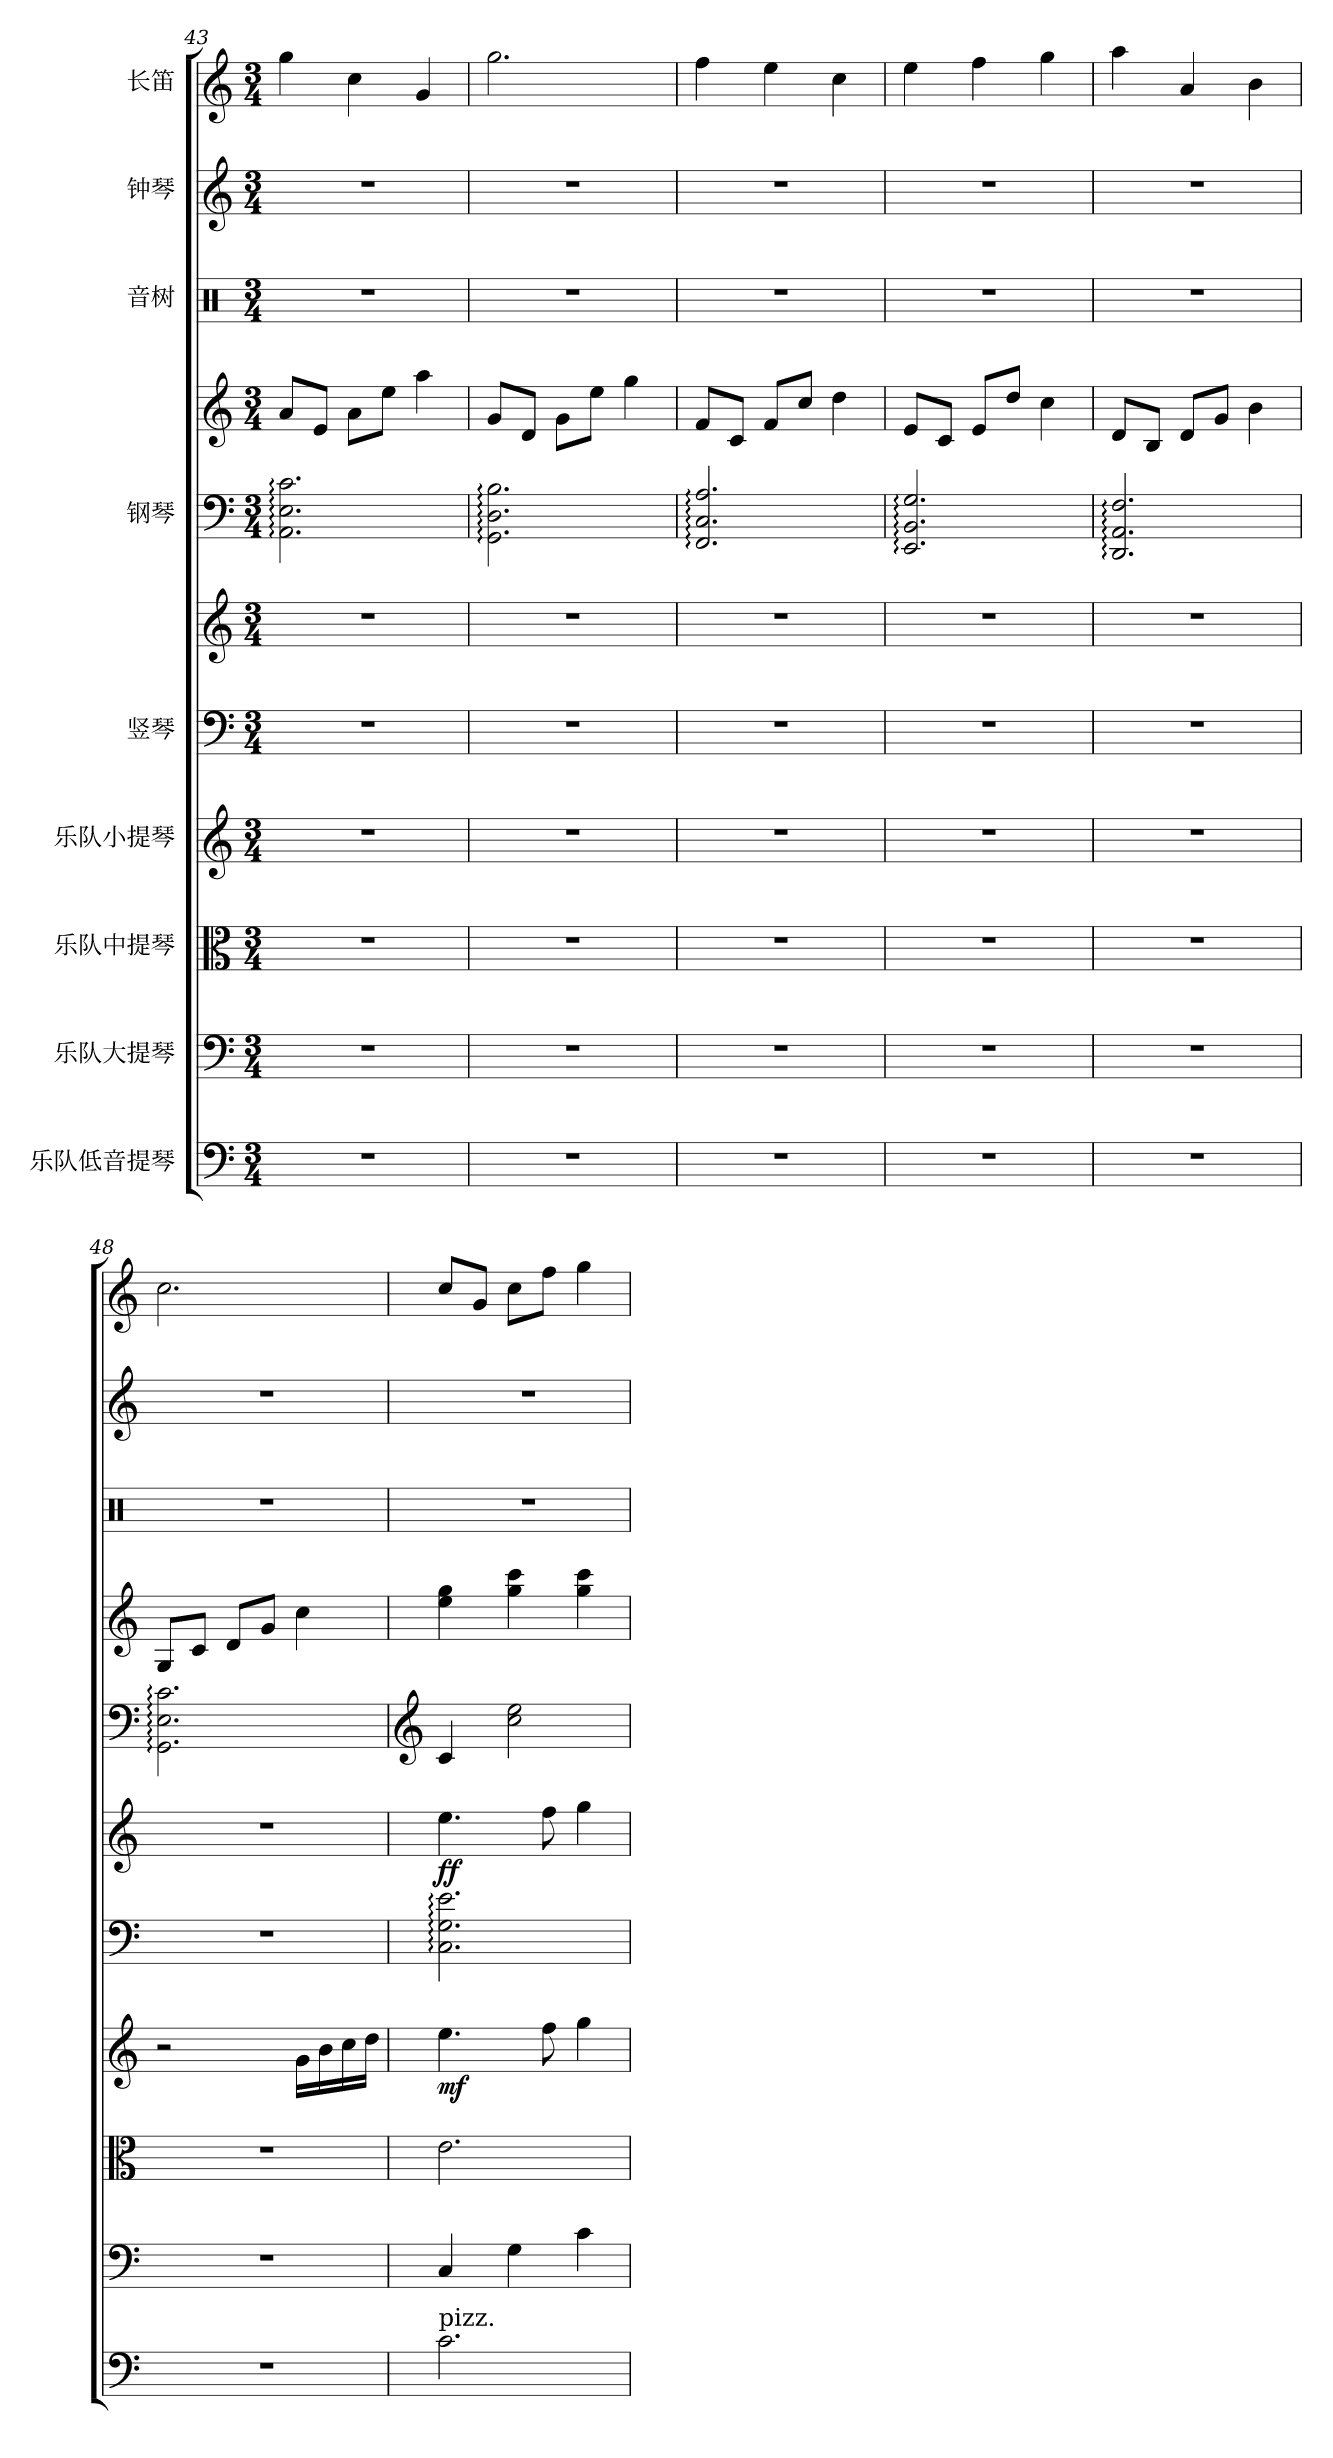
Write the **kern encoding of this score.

**kern	**kern	**kern	**kern	**dynam	**kern	**kern	**dynam	**kern	**kern	**kern	**kern	**kern
*part9	*part8	*part7	*part6	*part6	*part5	*part5	*part5	*part4	*part4	*part3	*part2	*part1
*staff11	*staff10	*staff9	*staff8	*staff8	*staff7	*staff6	*staff6/7	*staff5	*staff4	*staff3	*staff2	*staff1
*I"乐队低音提琴	*I"乐队大提琴	*I"乐队中提琴	*I"乐队小提琴	*	*I"竖琴	*	*	*I"钢琴	*	*I"音树	*I"钟琴	*I"长笛
*clefF4	*clefF4	*clefC3	*clefG2	*	*clefF4	*clefG2	*	*clefF4	*clefG2	*clefX	*clefG2	*clefG2
*ITrd7c12	*	*	*	*	*	*	*	*	*	*	*ITrd-14c-24	*
*k[]	*k[]	*k[]	*k[]	*	*k[]	*k[]	*	*k[]	*k[]	*k[]	*k[]	*k[]
*M3/4	*M3/4	*M3/4	*M3/4	*	*M3/4	*M3/4	*	*M3/4	*M3/4	*M3/4	*M3/4	*M3/4
=43	=43	=43	=43	=43	=43	=43	=43	=43	=43	=43	=43	=43
2.r	2.r	2.r	2.r	.	2.r	2.r	.	2.AA\: 2.E\: 2.c\:	8a/L	2.r	2.r	4gg\
.	.	.	.	.	.	.	.	.	8e/J	.	.	.
.	.	.	.	.	.	.	.	.	8a\L	.	.	4cc\
.	.	.	.	.	.	.	.	.	8ee\J	.	.	.
.	.	.	.	.	.	.	.	.	4aa\	.	.	4g/
!!LO:PB:g=z
=44	=44	=44	=44	=44	=44	=44	=44	=44	=44	=44	=44	=44
2.r	2.r	2.r	2.r	.	2.r	2.r	.	2.GG\: 2.D\: 2.B\:	8g/L	2.r	2.r	2.gg\
.	.	.	.	.	.	.	.	.	8d/J	.	.	.
.	.	.	.	.	.	.	.	.	8g\L	.	.	.
.	.	.	.	.	.	.	.	.	8ee\J	.	.	.
.	.	.	.	.	.	.	.	.	4gg\	.	.	.
=45	=45	=45	=45	=45	=45	=45	=45	=45	=45	=45	=45	=45
2.r	2.r	2.r	2.r	.	2.r	2.r	.	2.FF/: 2.C/: 2.A/:	8f/L	2.r	2.r	4ff\
.	.	.	.	.	.	.	.	.	8c/J	.	.	.
.	.	.	.	.	.	.	.	.	8f/L	.	.	4ee\
.	.	.	.	.	.	.	.	.	8cc/J	.	.	.
.	.	.	.	.	.	.	.	.	4dd\	.	.	4cc\
=46	=46	=46	=46	=46	=46	=46	=46	=46	=46	=46	=46	=46
2.r	2.r	2.r	2.r	.	2.r	2.r	.	2.EE/: 2.BB/: 2.G/:	8e/L	2.r	2.r	4ee\
.	.	.	.	.	.	.	.	.	8c/J	.	.	.
.	.	.	.	.	.	.	.	.	8e/L	.	.	4ff\
.	.	.	.	.	.	.	.	.	8dd/J	.	.	.
.	.	.	.	.	.	.	.	.	4cc\	.	.	4gg\
=47	=47	=47	=47	=47	=47	=47	=47	=47	=47	=47	=47	=47
2.r	2.r	2.r	2.r	.	2.r	2.r	.	2.DD/: 2.AA/: 2.F/:	8d/L	2.r	2.r	4aa\
.	.	.	.	.	.	.	.	.	8B/J	.	.	.
.	.	.	.	.	.	.	.	.	8d/L	.	.	4a/
.	.	.	.	.	.	.	.	.	8g/J	.	.	.
.	.	.	.	.	.	.	.	.	4b\	.	.	4b\
=48	=48	=48	=48	=48	=48	=48	=48	=48	=48	=48	=48	=48
2.r	2.r	2.r	2r	.	2.r	2.r	.	2.GG\: 2.E\: 2.c\:	8G/L	2.r	2.r	2.cc\
.	.	.	.	.	.	.	.	.	8c/J	.	.	.
.	.	.	.	.	.	.	.	.	8d/L	.	.	.
.	.	.	.	.	.	.	.	.	8g/J	.	.	.
.	.	.	16g\LL	.	.	.	.	.	4cc\	.	.	.
.	.	.	16b\	.	.	.	.	.	.	.	.	.
.	.	.	16cc\	.	.	.	.	.	.	.	.	.
.	.	.	16dd\JJ	.	.	.	.	.	.	.	.	.
=49	=49	=49	=49	=49	=49	=49	=49	=49	=49	=49	=49	=49
*	*	*	*	*	*	*	*	*clefG2	*	*	*	*
!LO:TX:a:t=pizz.	!	!	!	!	!	!	!	!	!	!	!	!
!	!	!	!	!LO:DY:b	!	!	!LO:DY:b	!	!	!	!	!
2.C\	4C/	2.e\	4.ee\	mf	2.C\: 2.G\: 2.e\:	4.ee\	ff	4c/	4ee\ 4gg\	2.r	2.r	8cc/L
.	.	.	.	.	.	.	.	.	.	.	.	8g/J
.	4G\	.	.	.	.	.	.	2cc\ 2ee\	4gg\ 4ccc\	.	.	8cc\L
.	.	.	8ff\	.	.	8ff\	.	.	.	.	.	8ff\J
.	4c\	.	4gg\	.	.	4gg\	.	.	4gg\ 4ccc\	.	.	4gg\
=	=	=	=	=	=	=	=	=	=	=	=	=
*-	*-	*-	*-	*-	*-	*-	*-	*-	*-	*-	*-	*-
